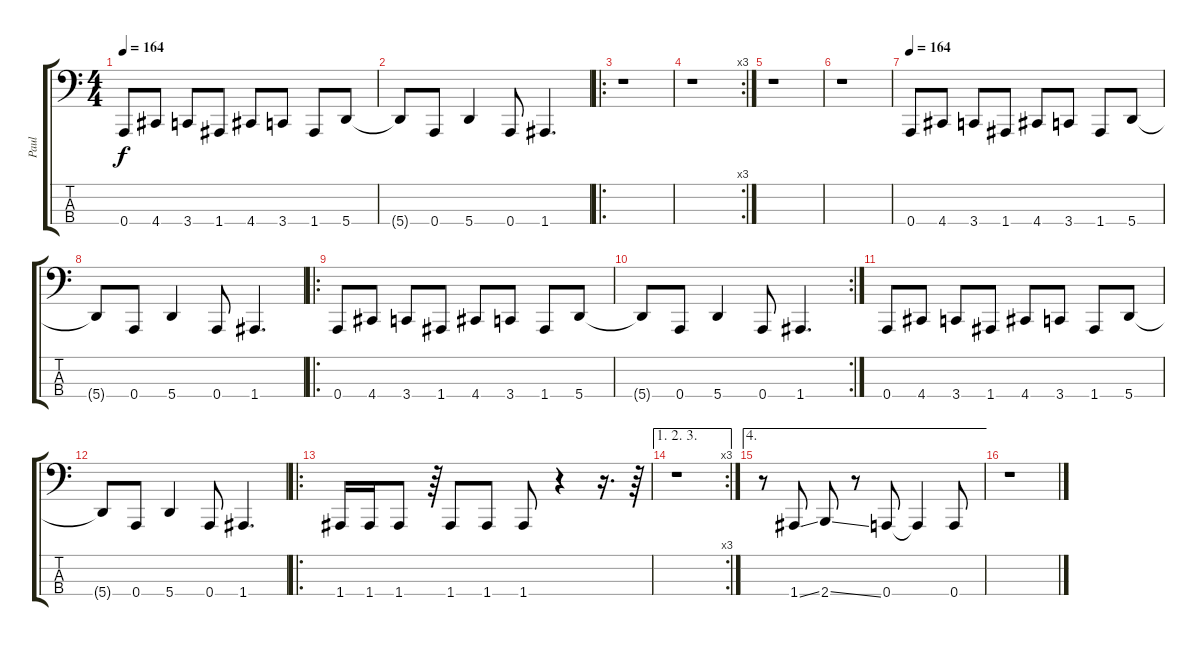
\track ("Paul" "Paul") {instrument electricbasspick}
\staff {score tabs}
\tuning (D2 A1 E1 A0) {hide}
\ts (4 4)
\tempo 164
\clef f4
\ks c
0.4.8{dy f} 4.4.8 3.4.8 1.4.8 4.4.8 3.4.8 1.4.8 5.4.8 |
5.4{t}.8 0.4.8 5.4.4 0.4.8 1.4.4{d} |
\ro
r.1 |
\rc 3
r.1 |
r.1 |
r.1 |
\tempo 164
0.4.8 4.4.8 3.4.8 1.4.8 4.4.8 3.4.8 1.4.8 5.4.8 |
5.4{t}.8 0.4.8 5.4.4 0.4.8 1.4.4{d} |
\ro
0.4.8 4.4.8 3.4.8 1.4.8 4.4.8 3.4.8 1.4.8 5.4.8 |
\rc 2
5.4{t}.8 0.4.8 5.4.4 0.4.8 1.4.4{d} |
0.4.8 4.4.8 3.4.8 1.4.8 4.4.8 3.4.8 1.4.8 5.4.8 |
5.4{t}.8 0.4.8 5.4.4 0.4.8 1.4.4{d} |
\ro
1.4.16 1.4.16 1.4.8 r.64 1.4.8 1.4.8 1.4.8 r.4 r.16{d} r.64 |
\ae (1 2 3)
\rc 3
r.1 |
\ae 4
r.8 1.4{ss}.8 2.4{ss}.8 r.8 0.4.8 0.4{t}.4 0.4.8 |
r.1
